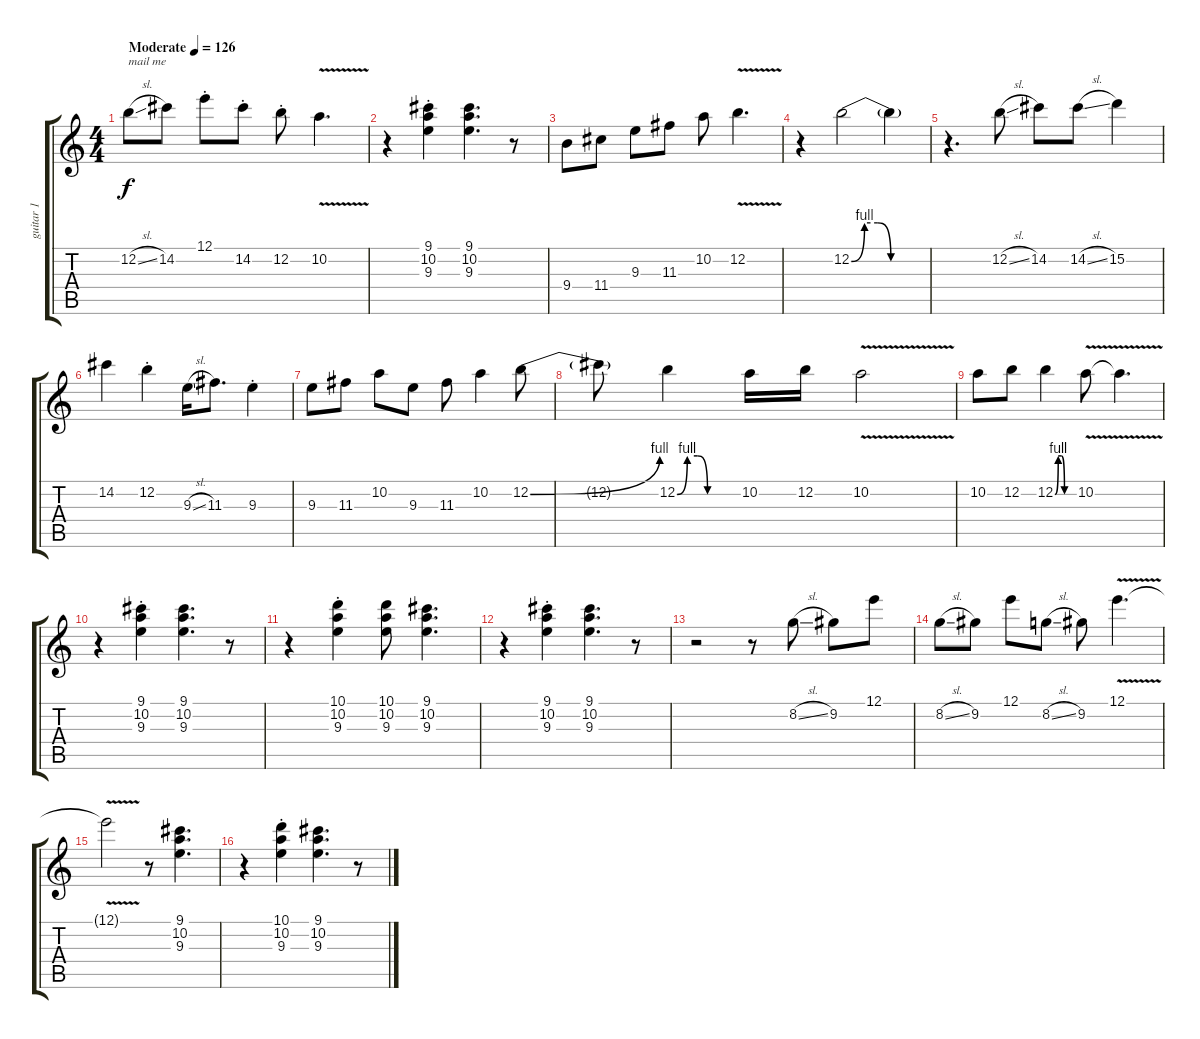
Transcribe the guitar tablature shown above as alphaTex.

\track ("guitar 1" "guitar 1") {instrument overdrivenguitar}
\staff {score tabs}
\tuning (E4 B3 G3 D3 A2 E2) {hide}
\ts (4 4)
\tempo (126 "Moderate")
\clef g2
\ks c
12.2{sl}.8{txt "mail me" dy f instrument overdrivenguitar} 14.2.8 12.1{st}.8 14.2{st}.8 12.2{st}.8 10.2{v}.4{d} |
r.4 (9.1{st} 10.2{st} 9.3{st}).4 (9.1 10.2 9.3).4{d} r.8 |
9.4.8 11.4.8 9.3.8 11.3.8 10.2.8 12.2{v}.4{d} |
r.4 12.2{be (custom 0 0 10 4 20 4 30 0 60 0)}.2 12.2{t}.4 |
r.4{d} 12.2{sl}.8 14.2.8 14.2{sl}.8 15.2.4 |
14.2.4 12.2{st}.4 9.3{sl}.16 11.3.8{d} 9.3{st}.4 |
9.3.8 11.3.8 10.2.8 9.3.8 11.3.8 10.2.4 12.2{be (bend 0 0 60 4)}.8 |
12.2{t}.8 12.2{be (custom 0 0 10 4 20 4 30 0 60 0)}.4 10.2.16 12.2.16 10.2{v}.2 |
10.2.8 12.2.8 12.2{be (custom 0 0 10 4 20 4 30 0 60 0)}.4 10.2{v}.8 10.2{t}.4{d} |
r.4 (9.1{st} 10.2{st} 9.3{st}).4 (9.1 10.2 9.3).4{d} r.8 |
r.4 (10.1{st} 10.2{st} 9.3{st}).4 (10.1 10.2 9.3).8 (9.1 10.2 9.3).4{d} |
r.4 (9.1{st} 10.2{st} 9.3{st}).4 (9.1 10.2 9.3).4{d} r.8 |
r.2 r.8 8.2{sl}.8 9.2.8 12.1.8 |
8.2{sl}.8 9.2.8 12.1.8 8.2{sl}.8 9.2.8 12.1{v}.4{d} |
12.1{t}.2 r.8 (9.1 10.2 9.3).4{d} |
r.4 (10.1{st} 10.2{st} 9.3{st}).4 (9.1 10.2 9.3).4{d} r.8
